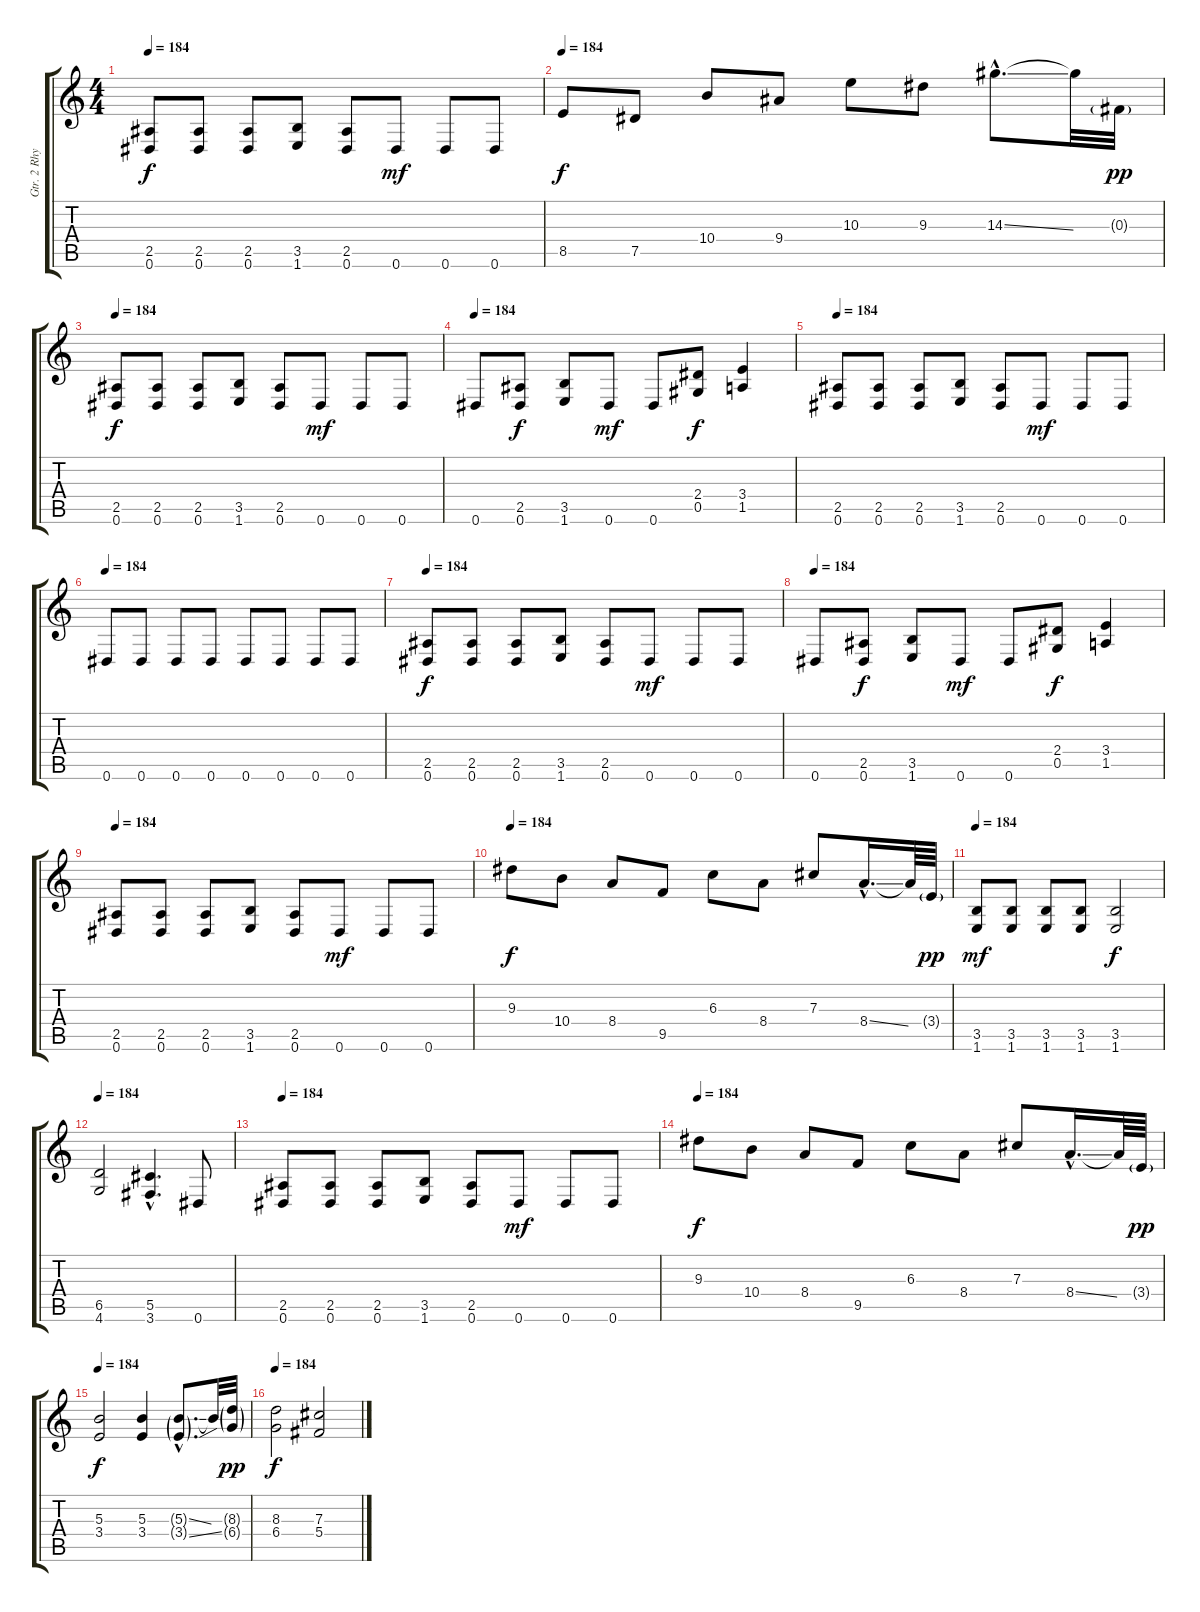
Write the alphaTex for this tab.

\track ("Gtr. 2 Rhytm" "Gtr. 2 Rhy") {instrument overdrivenguitar}
\staff {score tabs}
\tuning (Eb4 Bb3 Gb3 Db3 Ab2 Eb2) {hide}
\ts (4 4)
\tempo 184
\clef g2
\ks c
(2.5 0.6).8{dy f} (2.5 0.6).8 (2.5 0.6).8 (3.5 1.6).8 (2.5 0.6).8 0.6.8{dy mf} 0.6.8 0.6.8 |
\tempo 184
8.5.8{dy f} 7.5.8 10.4.8 9.4.8 10.3.8 9.3.8 14.3{ss hac}.8{d} 14.3{t}.32 0.3{g}.32{dy pp} |
\tempo 184
(2.5 0.6).8{dy f} (2.5 0.6).8 (2.5 0.6).8 (3.5 1.6).8 (2.5 0.6).8 0.6.8{dy mf} 0.6.8 0.6.8 |
\tempo 184
0.6.8 (2.5 0.6).8{dy f} (3.5 1.6).8 0.6.8{dy mf} 0.6.8 (2.4 0.5).8{dy f} (3.4 1.5).4 |
\tempo 184
(2.5 0.6).8 (2.5 0.6).8 (2.5 0.6).8 (3.5 1.6).8 (2.5 0.6).8 0.6.8{dy mf} 0.6.8 0.6.8 |
\tempo 184
0.6.8 0.6.8 0.6.8 0.6.8 0.6.8 0.6.8 0.6.8 0.6.8 |
\tempo 184
(2.5 0.6).8{dy f} (2.5 0.6).8 (2.5 0.6).8 (3.5 1.6).8 (2.5 0.6).8 0.6.8{dy mf} 0.6.8 0.6.8 |
\tempo 184
0.6.8 (2.5 0.6).8{dy f} (3.5 1.6).8 0.6.8{dy mf} 0.6.8 (2.4 0.5).8{dy f} (3.4 1.5).4 |
\tempo 184
(2.5 0.6).8 (2.5 0.6).8 (2.5 0.6).8 (3.5 1.6).8 (2.5 0.6).8 0.6.8{dy mf} 0.6.8 0.6.8 |
\tempo 184
9.3.8{dy f} 10.4.8 8.4.8 9.5.8 6.3.8 8.4.8 7.3.8 8.4{ss hac}.16{d} 8.4{t}.64 3.4{g}.64{dy pp} |
\tempo 184
(3.5 1.6).8{dy mf} (3.5 1.6).8 (3.5 1.6).8 (3.5 1.6).8 (3.5 1.6).2{dy f} |
\tempo 184
(6.5 4.6).2 (5.5{hac} 3.6{hac}).4{d} 0.6.8 |
\tempo 184
(2.5 0.6).8 (2.5 0.6).8 (2.5 0.6).8 (3.5 1.6).8 (2.5 0.6).8 0.6.8{dy mf} 0.6.8 0.6.8 |
\tempo 184
9.3.8{dy f} 10.4.8 8.4.8 9.5.8 6.3.8 8.4.8 7.3.8 8.4{ss hac}.16{d} 8.4{t}.64 3.4{g}.64{dy pp} |
\tempo 184
(5.3 3.4).2{dy f} (5.3 3.4).4 (5.3{ss g hac} 3.4{ss g hac}).8{d} 5.3{t}.32 (8.3{g} 6.4{g}).32{dy pp} |
\tempo 184
(8.3 6.4).2{dy f} (7.3 5.4).2
